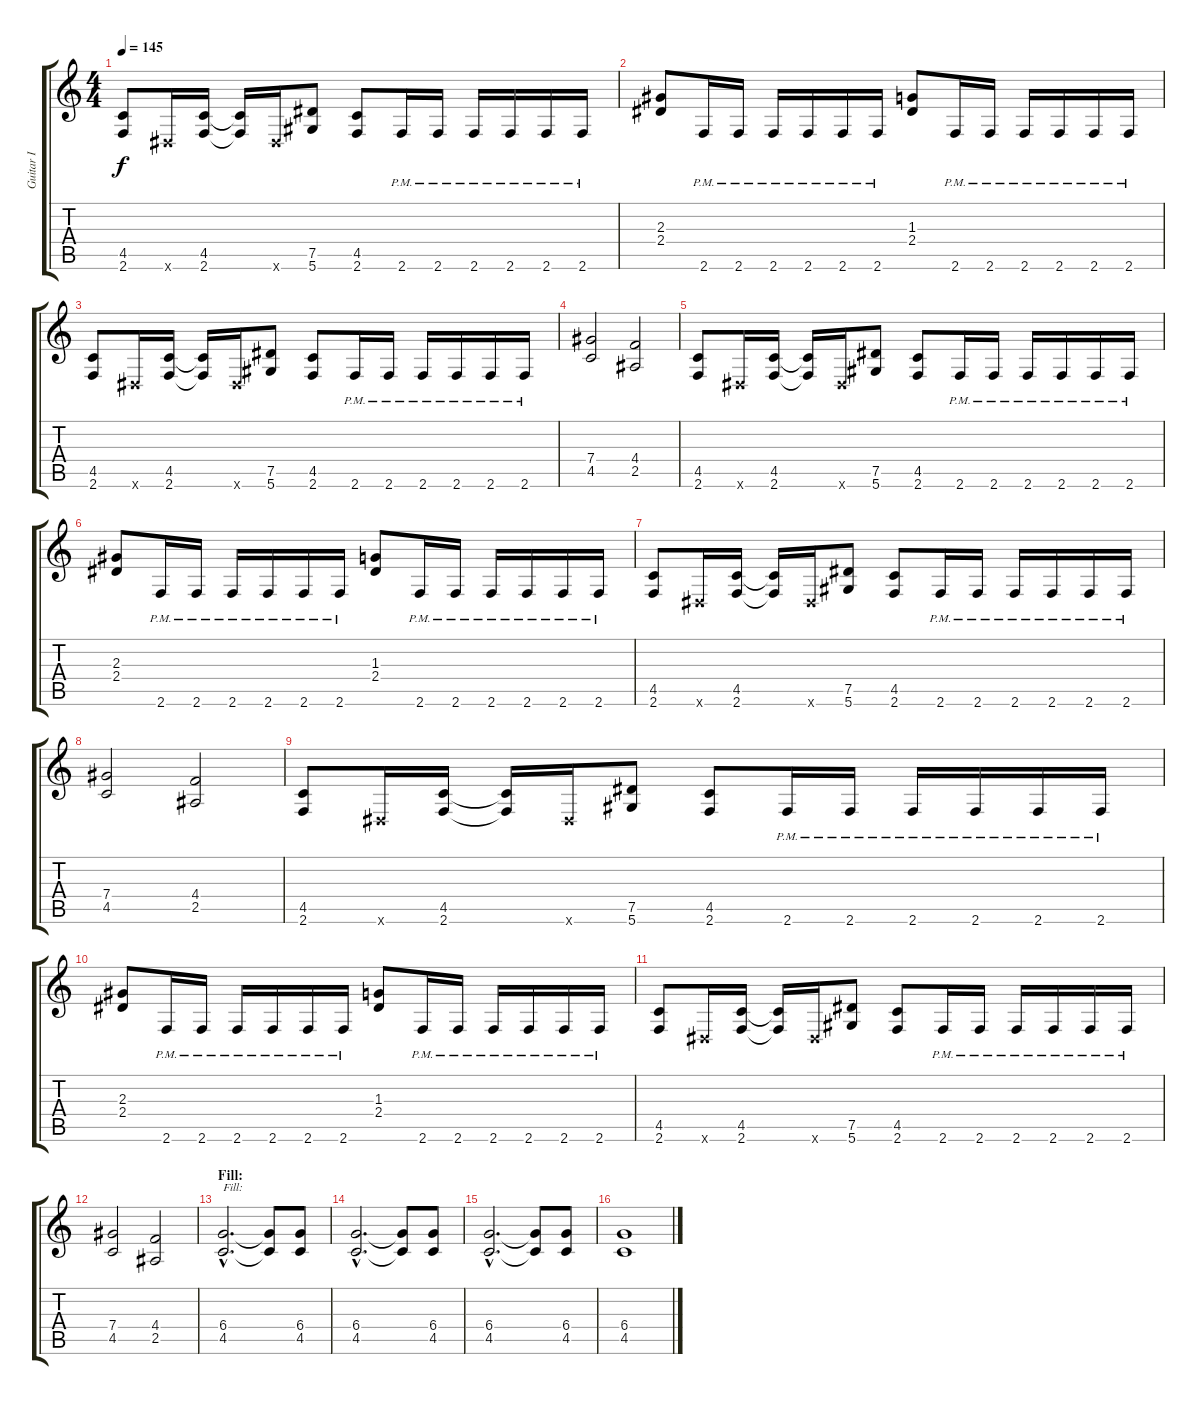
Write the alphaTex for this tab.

\track ("Guitar I" "Guitar I") {instrument distortionguitar}
\staff {score tabs}
\tuning (Eb4 Bb3 Gb3 Db3 Ab2 Eb2) {hide}
\ts (4 4)
\tempo 145
\clef g2
\ks c
(4.5 2.6).8{dy f} 0.6{x}.16 (4.5 2.6).16 (4.5{t} 2.6{t}).16 0.6{x}.16 (7.5 5.6).8 (4.5 2.6).8 2.6{pm}.16 2.6{pm}.16 2.6{pm}.16 2.6{pm}.16 2.6{pm}.16 2.6{pm}.16 |
(2.3 2.4).8 2.6{pm}.16 2.6{pm}.16 2.6{pm}.16 2.6{pm}.16 2.6{pm}.16 2.6{pm}.16 (1.3 2.4).8 2.6{pm}.16 2.6{pm}.16 2.6{pm}.16 2.6{pm}.16 2.6{pm}.16 2.6{pm}.16 |
(4.5 2.6).8 0.6{x}.16 (4.5 2.6).16 (4.5{t} 2.6{t}).16 0.6{x}.16 (7.5 5.6).8 (4.5 2.6).8 2.6{pm}.16 2.6{pm}.16 2.6{pm}.16 2.6{pm}.16 2.6{pm}.16 2.6{pm}.16 |
(7.4 4.5).2 (4.4 2.5).2 |
(4.5 2.6).8 0.6{x}.16 (4.5 2.6).16 (4.5{t} 2.6{t}).16 0.6{x}.16 (7.5 5.6).8 (4.5 2.6).8 2.6{pm}.16 2.6{pm}.16 2.6{pm}.16 2.6{pm}.16 2.6{pm}.16 2.6{pm}.16 |
(2.3 2.4).8 2.6{pm}.16 2.6{pm}.16 2.6{pm}.16 2.6{pm}.16 2.6{pm}.16 2.6{pm}.16 (1.3 2.4).8 2.6{pm}.16 2.6{pm}.16 2.6{pm}.16 2.6{pm}.16 2.6{pm}.16 2.6{pm}.16 |
(4.5 2.6).8 0.6{x}.16 (4.5 2.6).16 (4.5{t} 2.6{t}).16 0.6{x}.16 (7.5 5.6).8 (4.5 2.6).8 2.6{pm}.16 2.6{pm}.16 2.6{pm}.16 2.6{pm}.16 2.6{pm}.16 2.6{pm}.16 |
(7.4 4.5).2 (4.4 2.5).2 |
(4.5 2.6).8 0.6{x}.16 (4.5 2.6).16 (4.5{t} 2.6{t}).16 0.6{x}.16 (7.5 5.6).8 (4.5 2.6).8 2.6{pm}.16 2.6{pm}.16 2.6{pm}.16 2.6{pm}.16 2.6{pm}.16 2.6{pm}.16 |
(2.3 2.4).8 2.6{pm}.16 2.6{pm}.16 2.6{pm}.16 2.6{pm}.16 2.6{pm}.16 2.6{pm}.16 (1.3 2.4).8 2.6{pm}.16 2.6{pm}.16 2.6{pm}.16 2.6{pm}.16 2.6{pm}.16 2.6{pm}.16 |
(4.5 2.6).8 0.6{x}.16 (4.5 2.6).16 (4.5{t} 2.6{t}).16 0.6{x}.16 (7.5 5.6).8 (4.5 2.6).8 2.6{pm}.16 2.6{pm}.16 2.6{pm}.16 2.6{pm}.16 2.6{pm}.16 2.6{pm}.16 |
(7.4 4.5).2 (4.4 2.5).2 |
\section ("" "Fill:")
(6.4{hac} 4.5{hac}).2{d txt "Fill:"} (6.4{t} 4.5{t}).8 (6.4 4.5).8 |
(6.4{hac} 4.5{hac}).2{d} (6.4{t} 4.5{t}).8 (6.4 4.5).8 |
(6.4{hac} 4.5{hac}).2{d} (6.4{t} 4.5{t}).8 (6.4 4.5).8 |
(6.4 4.5).1
